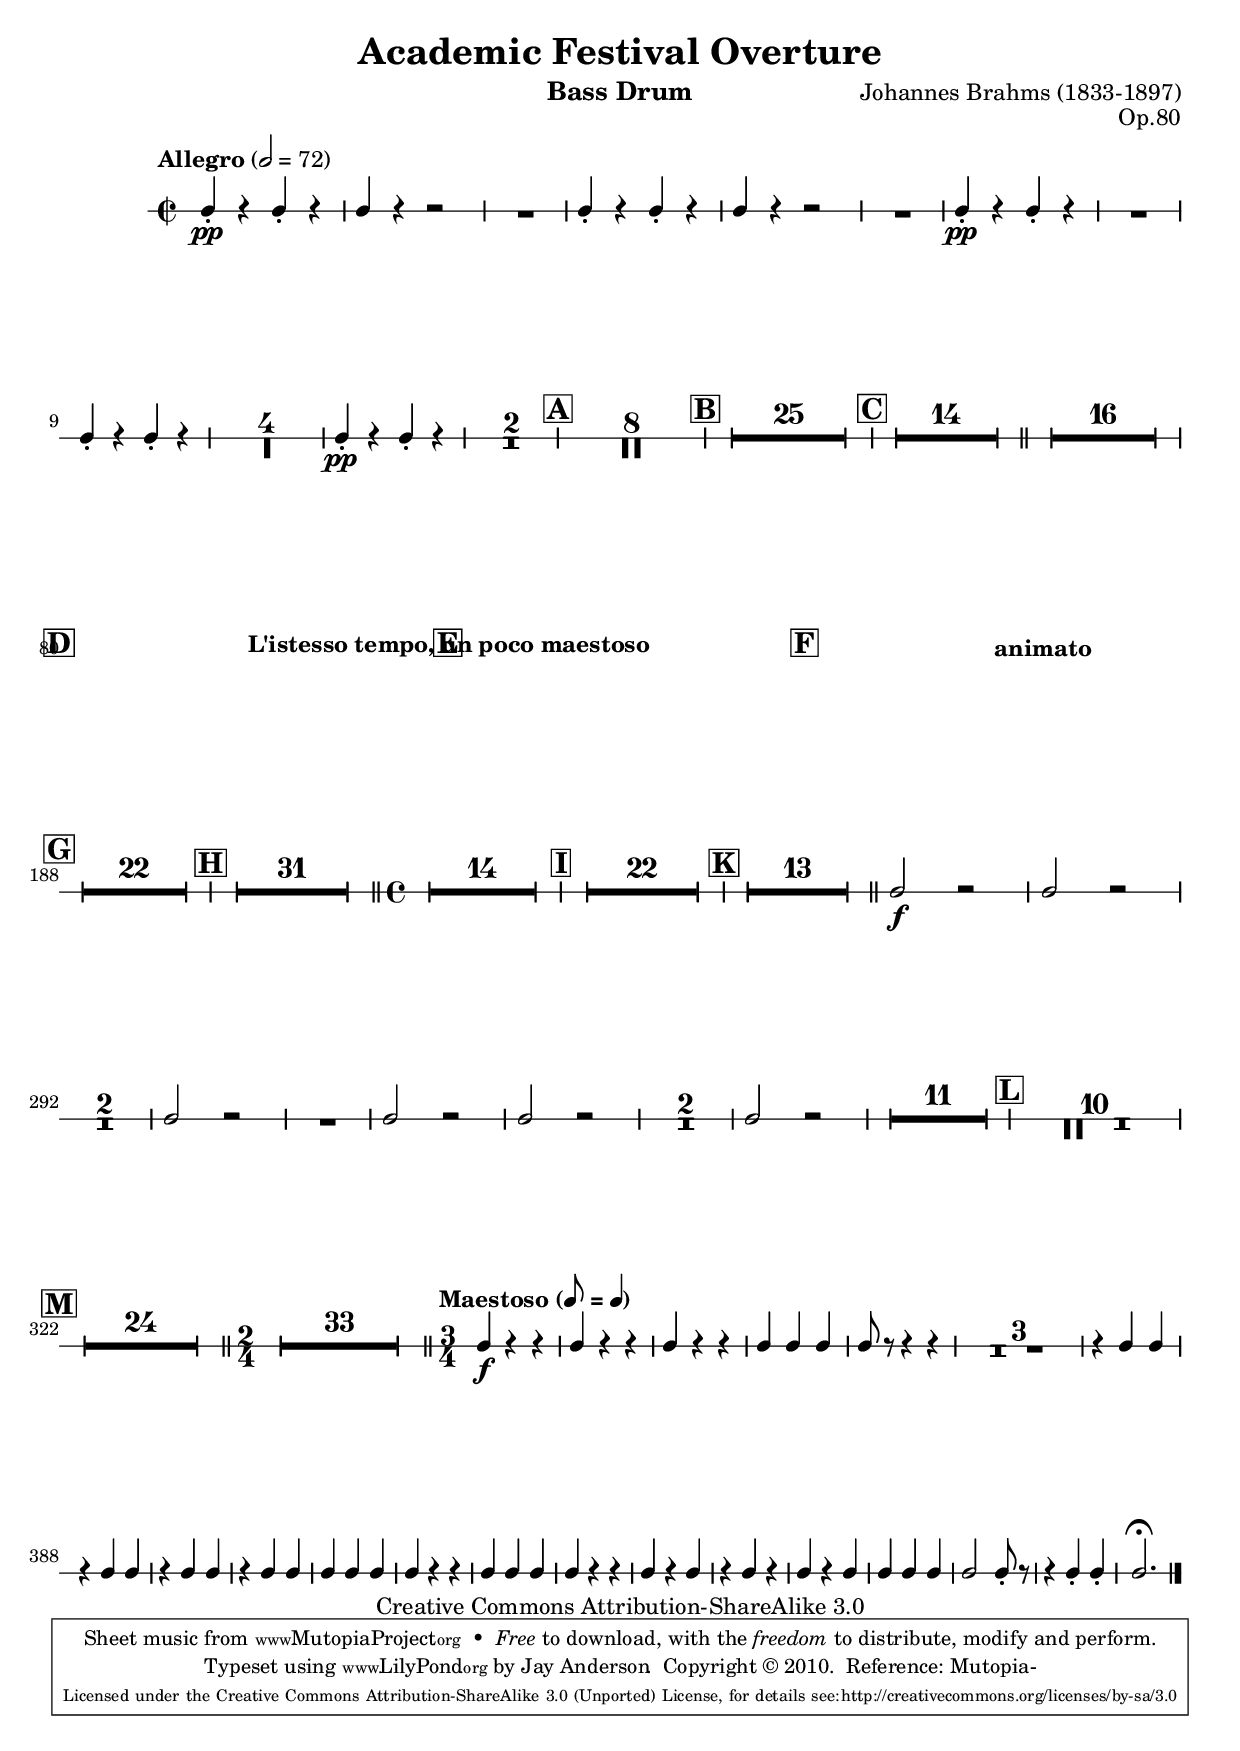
\version "2.13.51"

\include "defs.ily"
\include "percussion.ily"

instrument = "Bass Drum"

\include "header.ily"

\score
{
  \new RhythmicStaff
  {
    << \removeWithTag #'score \bassDrum \outline >>
  }
}
